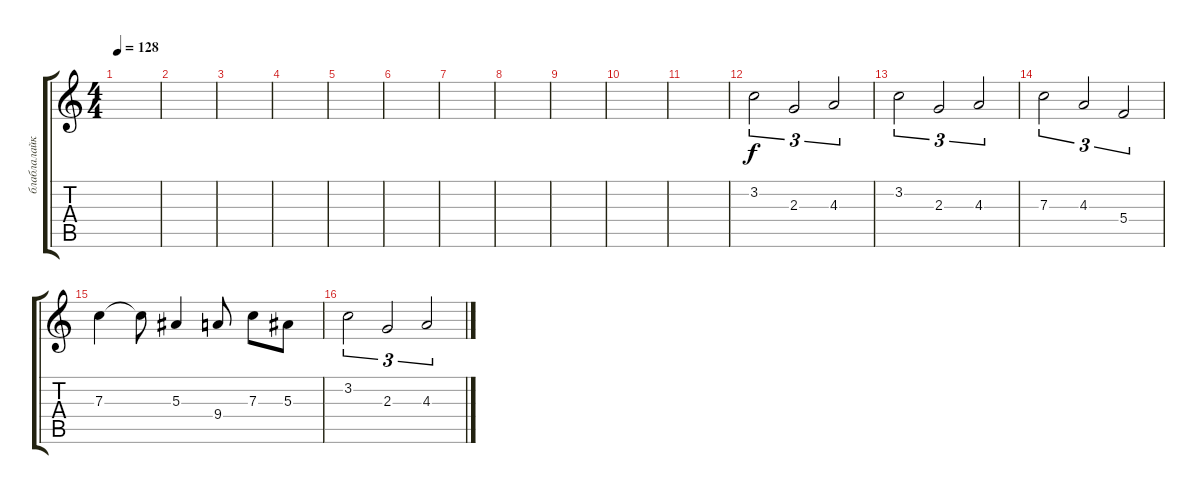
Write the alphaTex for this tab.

\track ("блаблалайка 2 " "блаблалайк") {instrument distortionguitar}
\staff {score tabs}
\tuning (D4 A3 F3 C3 G2 C2) {hide}
\ts (4 4)
\tempo 128
\clef g2
\ks c
|
|
|
|
|
|
|
|
|
|
|
3.2.2{tu (3 2)} 2.3.2{tu (3 2)} 4.3.2{tu (3 2)} |
3.2.2{tu (3 2)} 2.3.2{tu (3 2)} 4.3.2{tu (3 2)} |
7.3.2{tu (3 2)} 4.3.2{tu (3 2)} 5.4.2{tu (3 2)} |
7.3.4 7.3{t}.8 5.3.4 9.4.8 7.3.8 5.3.8 |
3.2.2{tu (3 2)} 2.3.2{tu (3 2)} 4.3.2{tu (3 2)}
